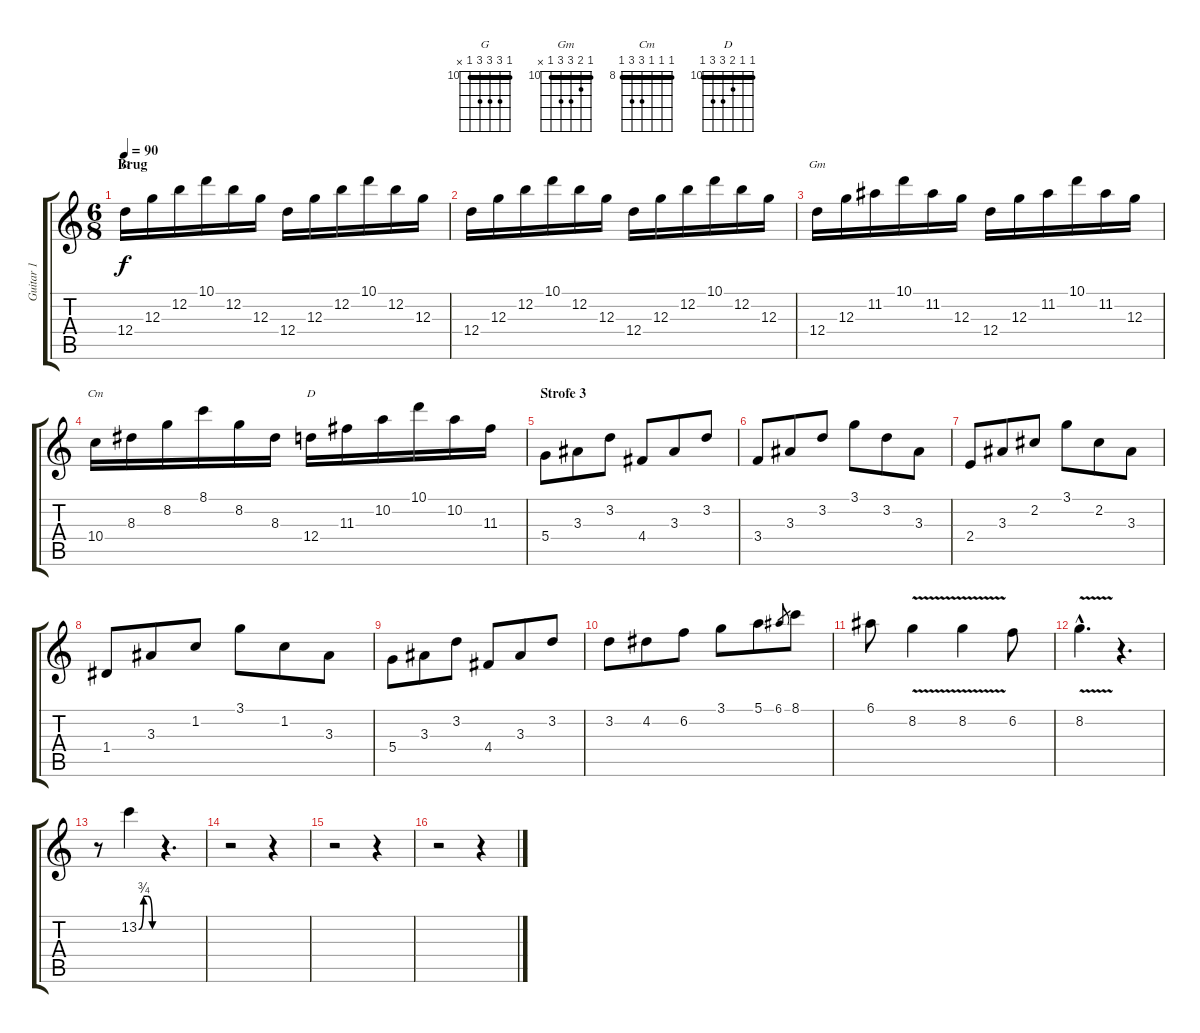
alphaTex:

\track ("Guitar 1" "Guitar 1") {instrument electricguitarjazz}
\staff {score tabs}
\tuning (E4 B3 G3 D3 A2 E2) {hide}
\chord ("G" 10 12 12 12 10 x) {firstfret 10 barre 10}
\chord ("Gm" 10 11 12 12 10 x) {firstfret 10 barre 10}
\chord ("Cm" 8 8 8 10 10 8) {firstfret 8 barre 8}
\chord ("D" 10 10 11 12 12 10) {firstfret 10 barre 10}
\ts (6 8)
\section ("" "Brug")
\tempo 90
\clef g2
\ks c
12.4.16{ch "G" dy f} 12.3.16 12.2.16 10.1.16 12.2.16 12.3.16 12.4.16 12.3.16 12.2.16 10.1.16 12.2.16 12.3.16 |
12.4.16 12.3.16 12.2.16 10.1.16 12.2.16 12.3.16 12.4.16 12.3.16 12.2.16 10.1.16 12.2.16 12.3.16 |
12.4.16{ch "Gm"} 12.3.16 11.2.16 10.1.16 11.2.16 12.3.16 12.4.16 12.3.16 11.2.16 10.1.16 11.2.16 12.3.16 |
10.4.16{ch "Cm"} 8.3.16 8.2.16 8.1.16 8.2.16 8.3.16 12.4.16{ch "D"} 11.3.16 10.2.16 10.1.16 10.2.16 11.3.16 |
\section ("" "Strofe 3")
5.4.8 3.3.8 3.2.8 4.4.8 3.3.8 3.2.8 |
3.4.8 3.3.8 3.2.8 3.1.8 3.2.8 3.3.8 |
2.4.8 3.3.8 2.2.8 3.1.8 2.2.8 3.3.8 |
1.4.8 3.3.8 1.2.8 3.1.8 1.2.8 3.3.8 |
5.4.8 3.3.8 3.2.8 4.4.8 3.3.8 3.2.8 |
3.2.8 4.2.8 6.2.8 3.1.8 5.1.8 6.1.8{gr} 8.1.8 |
6.1.8 8.2{v}.4 8.2{v}.4 6.2.8 |
8.2{v hac}.4{d} r.4{d} |
r.8 13.2{be (custom 0 0 16 3 30 3 45 0 60 0)}.4 r.4{d} |
r.2 r.4 |
r.2 r.4 |
r.2 r.4
